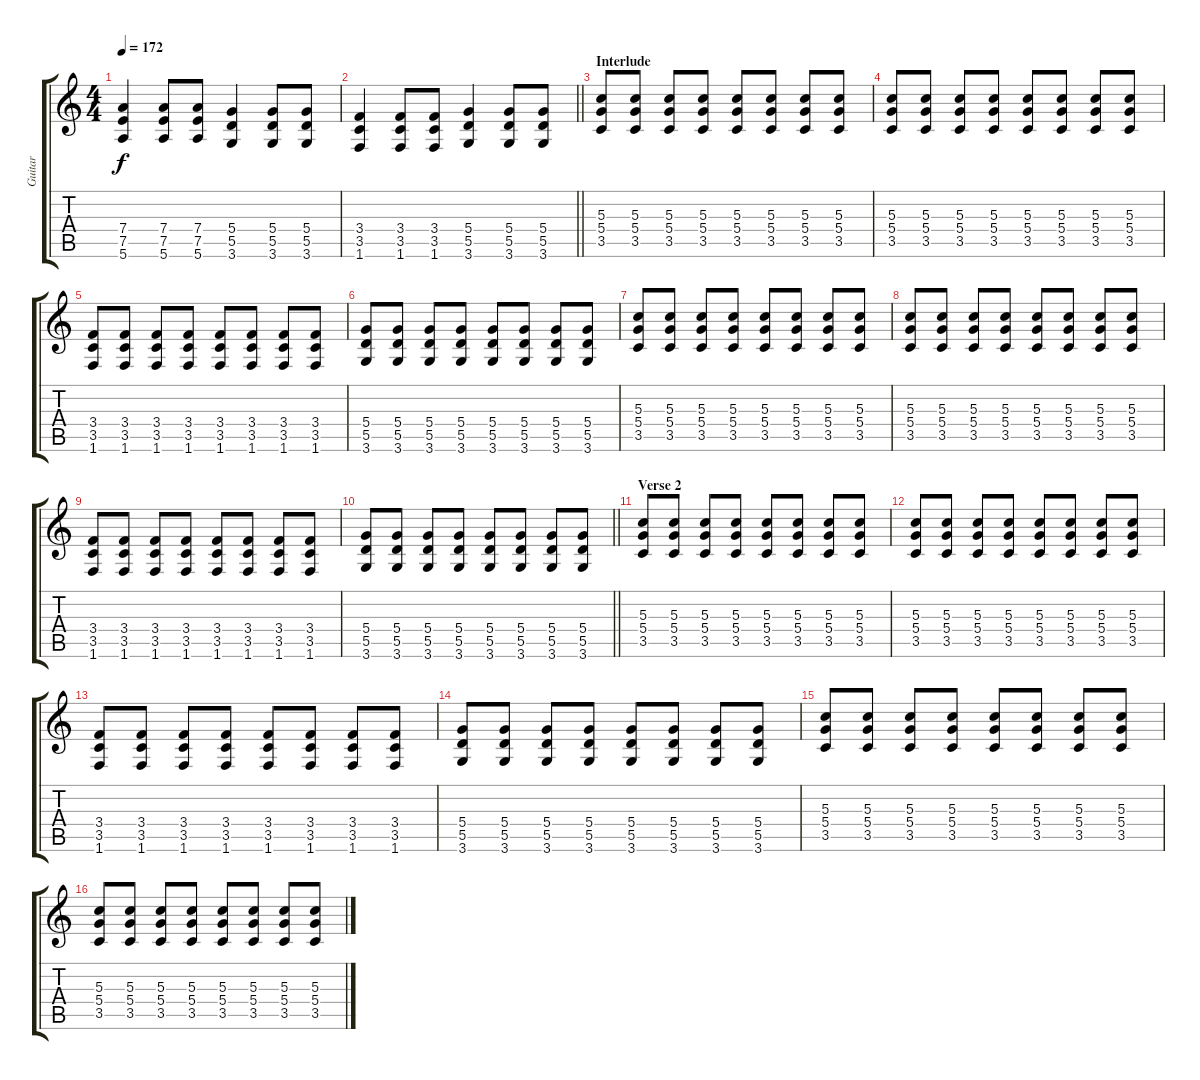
\track ("Guitar" "Guitar") {instrument distortionguitar}
\staff {score tabs}
\tuning (E4 B3 G3 D3 A2 E2) {hide}
\ts (4 4)
\tempo 172
\clef g2
\ks c
(7.4 7.5 5.6).4{dy f} (7.4 7.5 5.6).8 (7.4 7.5 5.6).8 (5.4 5.5 3.6).4 (5.4 5.5 3.6).8 (5.4 5.5 3.6).8 |
\barLineRight lightlight
(3.4 3.5 1.6).4 (3.4 3.5 1.6).8 (3.4 3.5 1.6).8 (5.4 5.5 3.6).4 (5.4 5.5 3.6).8 (5.4 5.5 3.6).8 |
\section ("" "Interlude")
(5.3 5.4 3.5).8 (5.3 5.4 3.5).8 (5.3 5.4 3.5).8 (5.3 5.4 3.5).8 (5.3 5.4 3.5).8 (5.3 5.4 3.5).8 (5.3 5.4 3.5).8 (5.3 5.4 3.5).8 |
(5.3 5.4 3.5).8 (5.3 5.4 3.5).8 (5.3 5.4 3.5).8 (5.3 5.4 3.5).8 (5.3 5.4 3.5).8 (5.3 5.4 3.5).8 (5.3 5.4 3.5).8 (5.3 5.4 3.5).8 |
(3.4 3.5 1.6).8 (3.4 3.5 1.6).8 (3.4 3.5 1.6).8 (3.4 3.5 1.6).8 (3.4 3.5 1.6).8 (3.4 3.5 1.6).8 (3.4 3.5 1.6).8 (3.4 3.5 1.6).8 |
(5.4 5.5 3.6).8 (5.4 5.5 3.6).8 (5.4 5.5 3.6).8 (5.4 5.5 3.6).8 (5.4 5.5 3.6).8 (5.4 5.5 3.6).8 (5.4 5.5 3.6).8 (5.4 5.5 3.6).8 |
(5.3 5.4 3.5).8 (5.3 5.4 3.5).8 (5.3 5.4 3.5).8 (5.3 5.4 3.5).8 (5.3 5.4 3.5).8 (5.3 5.4 3.5).8 (5.3 5.4 3.5).8 (5.3 5.4 3.5).8 |
(5.3 5.4 3.5).8 (5.3 5.4 3.5).8 (5.3 5.4 3.5).8 (5.3 5.4 3.5).8 (5.3 5.4 3.5).8 (5.3 5.4 3.5).8 (5.3 5.4 3.5).8 (5.3 5.4 3.5).8 |
(3.4 3.5 1.6).8 (3.4 3.5 1.6).8 (3.4 3.5 1.6).8 (3.4 3.5 1.6).8 (3.4 3.5 1.6).8 (3.4 3.5 1.6).8 (3.4 3.5 1.6).8 (3.4 3.5 1.6).8 |
\barLineRight lightlight
(5.4 5.5 3.6).8 (5.4 5.5 3.6).8 (5.4 5.5 3.6).8 (5.4 5.5 3.6).8 (5.4 5.5 3.6).8 (5.4 5.5 3.6).8 (5.4 5.5 3.6).8 (5.4 5.5 3.6).8 |
\section ("" "Verse 2")
(5.3 5.4 3.5).8 (5.3 5.4 3.5).8 (5.3 5.4 3.5).8 (5.3 5.4 3.5).8 (5.3 5.4 3.5).8 (5.3 5.4 3.5).8 (5.3 5.4 3.5).8 (5.3 5.4 3.5).8 |
(5.3 5.4 3.5).8 (5.3 5.4 3.5).8 (5.3 5.4 3.5).8 (5.3 5.4 3.5).8 (5.3 5.4 3.5).8 (5.3 5.4 3.5).8 (5.3 5.4 3.5).8 (5.3 5.4 3.5).8 |
(3.4 3.5 1.6).8 (3.4 3.5 1.6).8 (3.4 3.5 1.6).8 (3.4 3.5 1.6).8 (3.4 3.5 1.6).8 (3.4 3.5 1.6).8 (3.4 3.5 1.6).8 (3.4 3.5 1.6).8 |
(5.4 5.5 3.6).8 (5.4 5.5 3.6).8 (5.4 5.5 3.6).8 (5.4 5.5 3.6).8 (5.4 5.5 3.6).8 (5.4 5.5 3.6).8 (5.4 5.5 3.6).8 (5.4 5.5 3.6).8 |
(5.3 5.4 3.5).8 (5.3 5.4 3.5).8 (5.3 5.4 3.5).8 (5.3 5.4 3.5).8 (5.3 5.4 3.5).8 (5.3 5.4 3.5).8 (5.3 5.4 3.5).8 (5.3 5.4 3.5).8 |
(5.3 5.4 3.5).8 (5.3 5.4 3.5).8 (5.3 5.4 3.5).8 (5.3 5.4 3.5).8 (5.3 5.4 3.5).8 (5.3 5.4 3.5).8 (5.3 5.4 3.5).8 (5.3 5.4 3.5).8
